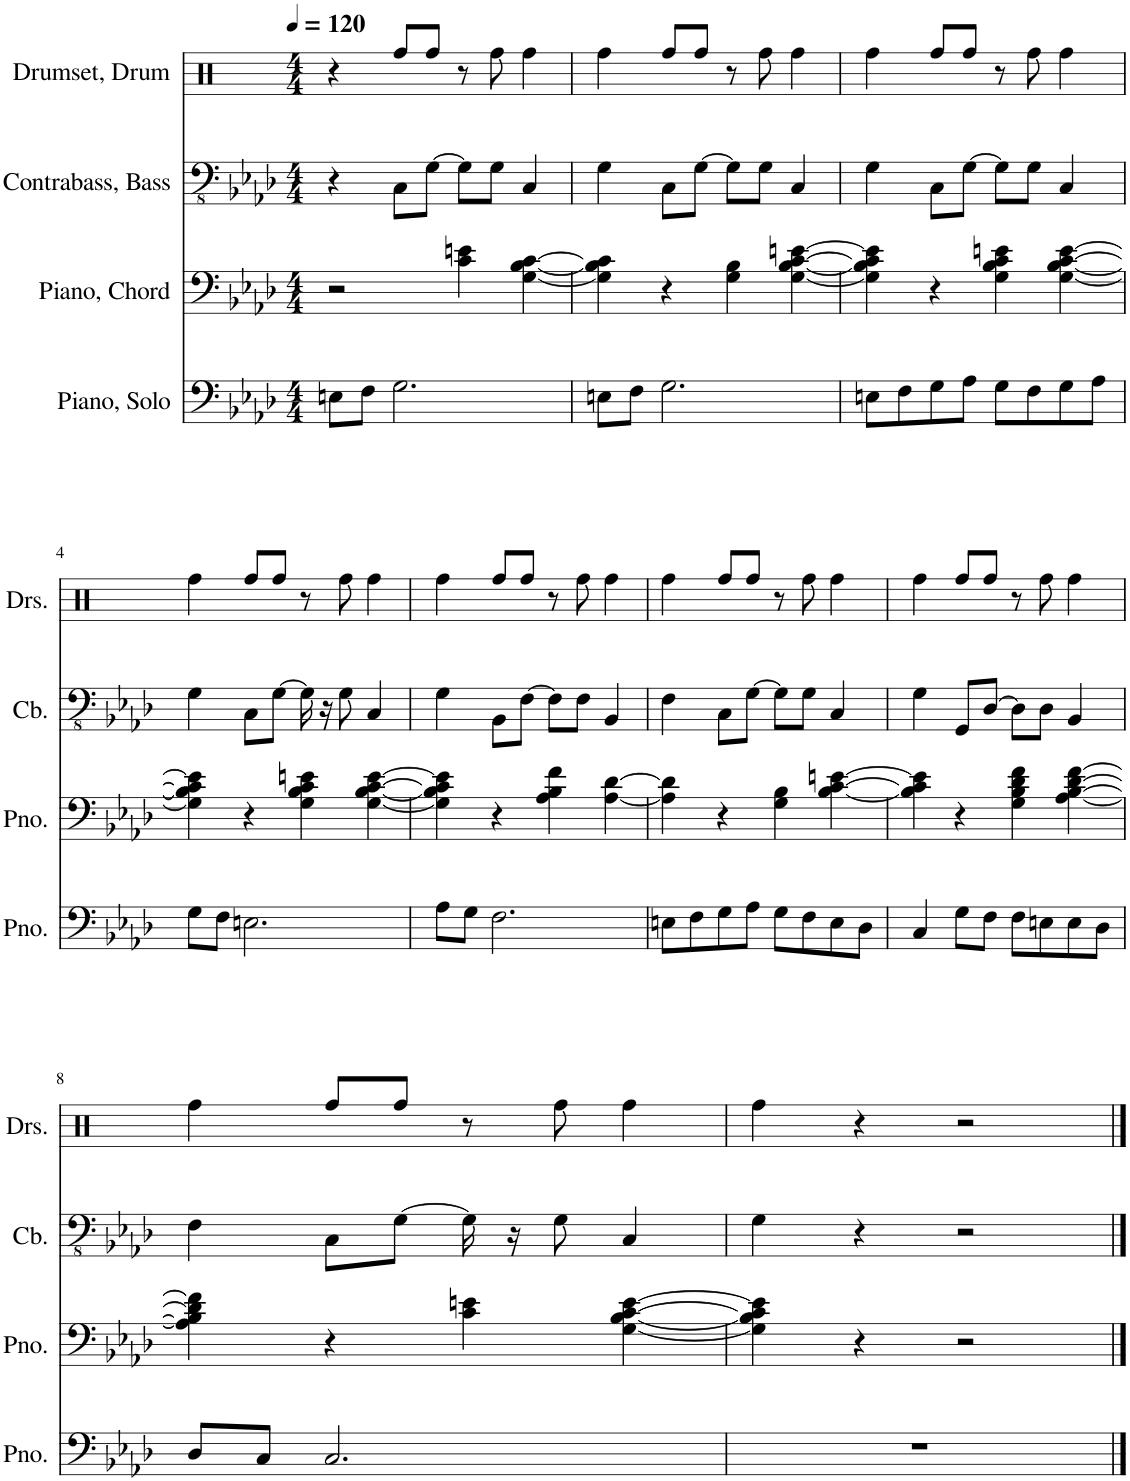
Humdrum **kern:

**kern	**kern	**kern	**kern
*part4	*part3	*part2	*part1
*staff4	*staff3	*staff2	*staff1
*I"Piano, Solo	*I"Piano, Chord	*I"Contrabass, Bass	*I"Drumset, Drum
*I'Pno.	*I'Pno.	*I'Cb.	*I'Drs.
*clefF4	*clefF4	*clefFv4	*clefX
*k[b-e-a-d-]	*k[b-e-a-d-]	*k[b-e-a-d-]	*k[]
*M4/4	*M4/4	*M4/4	*M4/4
*MM120	*MM120	*MM120	*MM120
=1	=1	=1	=1
8En\L	2r	4r	4r
8F\J	.	.	.
2.G\	.	8CC\L	8Rff/L
.	.	[8GG\J	8Rff/J
.	4c\ 4en\	8GG\L]	8r
.	.	8GG\J	8Rff\
.	[4G\ [4B-\ [4c\	4CC/	4Rff\
=2	=2	=2	=2
8En\L	4G\] 4B-\] 4c\]	4GG\	4Rff\
8F\J	.	.	.
2.G\	4r	8CC\L	8Rff/L
.	.	[8GG\J	8Rff/J
.	4G\ 4B-\	8GG\L]	8r
.	.	8GG\J	8Rff\
.	[4G\ [4B-\ [4c\ [4en\	4CC/	4Rff\
=3	=3	=3	=3
8En\L	4G\] 4B-\] 4c\] 4e\]	4GG\	4Rff\
8F\	.	.	.
8G\	4r	8CC\L	8Rff/L
8A-\J	.	[8GG\J	8Rff/J
8G\L	4G\ 4B-\ 4c\ 4en\	8GG\L]	8r
8F\	.	8GG\J	8Rff\
8G\	[4G\ [4B-\ [4c\ [4e\	4CC/	4Rff\
8A-\J	.	.	.
!!LO:LB:g=z
=4	=4	=4	=4
8G\L	4G\] 4B-\] 4c\] 4e\]	4GG\	4Rff\
8F\J	.	.	.
2.En\	4r	8CC\L	8Rff/L
.	.	[8GG\J	8Rff/J
.	4G\ 4B-\ 4c\ 4en\	16GG\]	8r
.	.	16r	.
.	.	8GG\	8Rff\
.	[4G\ [4B-\ [4c\ [4e\	4CC/	4Rff\
=5	=5	=5	=5
8A-\L	4G\] 4B-\] 4c\] 4e\]	4GG\	4Rff\
8G\J	.	.	.
2.F\	4r	8BBB-\L	8Rff/L
.	.	[8FF\J	8Rff/J
.	4A-\ 4B-\ 4f\	8FF\L]	8r
.	.	8FF\J	8Rff\
.	[4A-\ [4d-\	4BBB-/	4Rff\
=6	=6	=6	=6
8En\L	4A-\] 4d-\]	4FF\	4Rff\
8F\	.	.	.
8G\	4r	8CC\L	8Rff/L
8A-\J	.	[8GG\J	8Rff/J
8G\L	4G\ 4B-\	8GG\L]	8r
8F\	.	8GG\J	8Rff\
8E\	[4B-\ [4c\ [4en\	4CC/	4Rff\
8D-\J	.	.	.
=7	=7	=7	=7
4C/	4B-\] 4c\] 4e\]	4GG\	4Rff\
8G\L	4r	8GGG/L	8Rff/L
8F\J	.	[8DD-/J	8Rff/J
8F\L	4G\ 4B-\ 4d-\ 4f\	8DD-\L]	8r
8En\	.	8DD-\J	8Rff\
8E\	[4A-\ [4B-\ [4d-\ [4f\	4BBB-/	4Rff\
8D-\J	.	.	.
!!LO:LB:g=z
=8	=8	=8	=8
8D-/L	4A-\] 4B-\] 4d-\] 4f\]	4FF\	4Rff\
8C/J	.	.	.
2.C/	4r	8CC\L	8Rff/L
.	.	[8GG\J	8Rff/J
.	4c\ 4en\	16GG\]	8r
.	.	16r	.
.	.	8GG\	8Rff\
.	[4G\ [4B-\ [4c\ [4e\	4CC/	4Rff\
=9	=9	=9	=9
1r	4G\] 4B-\] 4c\] 4e\]	4GG\	4Rff\
.	4r	4r	4r
.	2r	2r	2r
==	==	==	==
*-	*-	*-	*-
